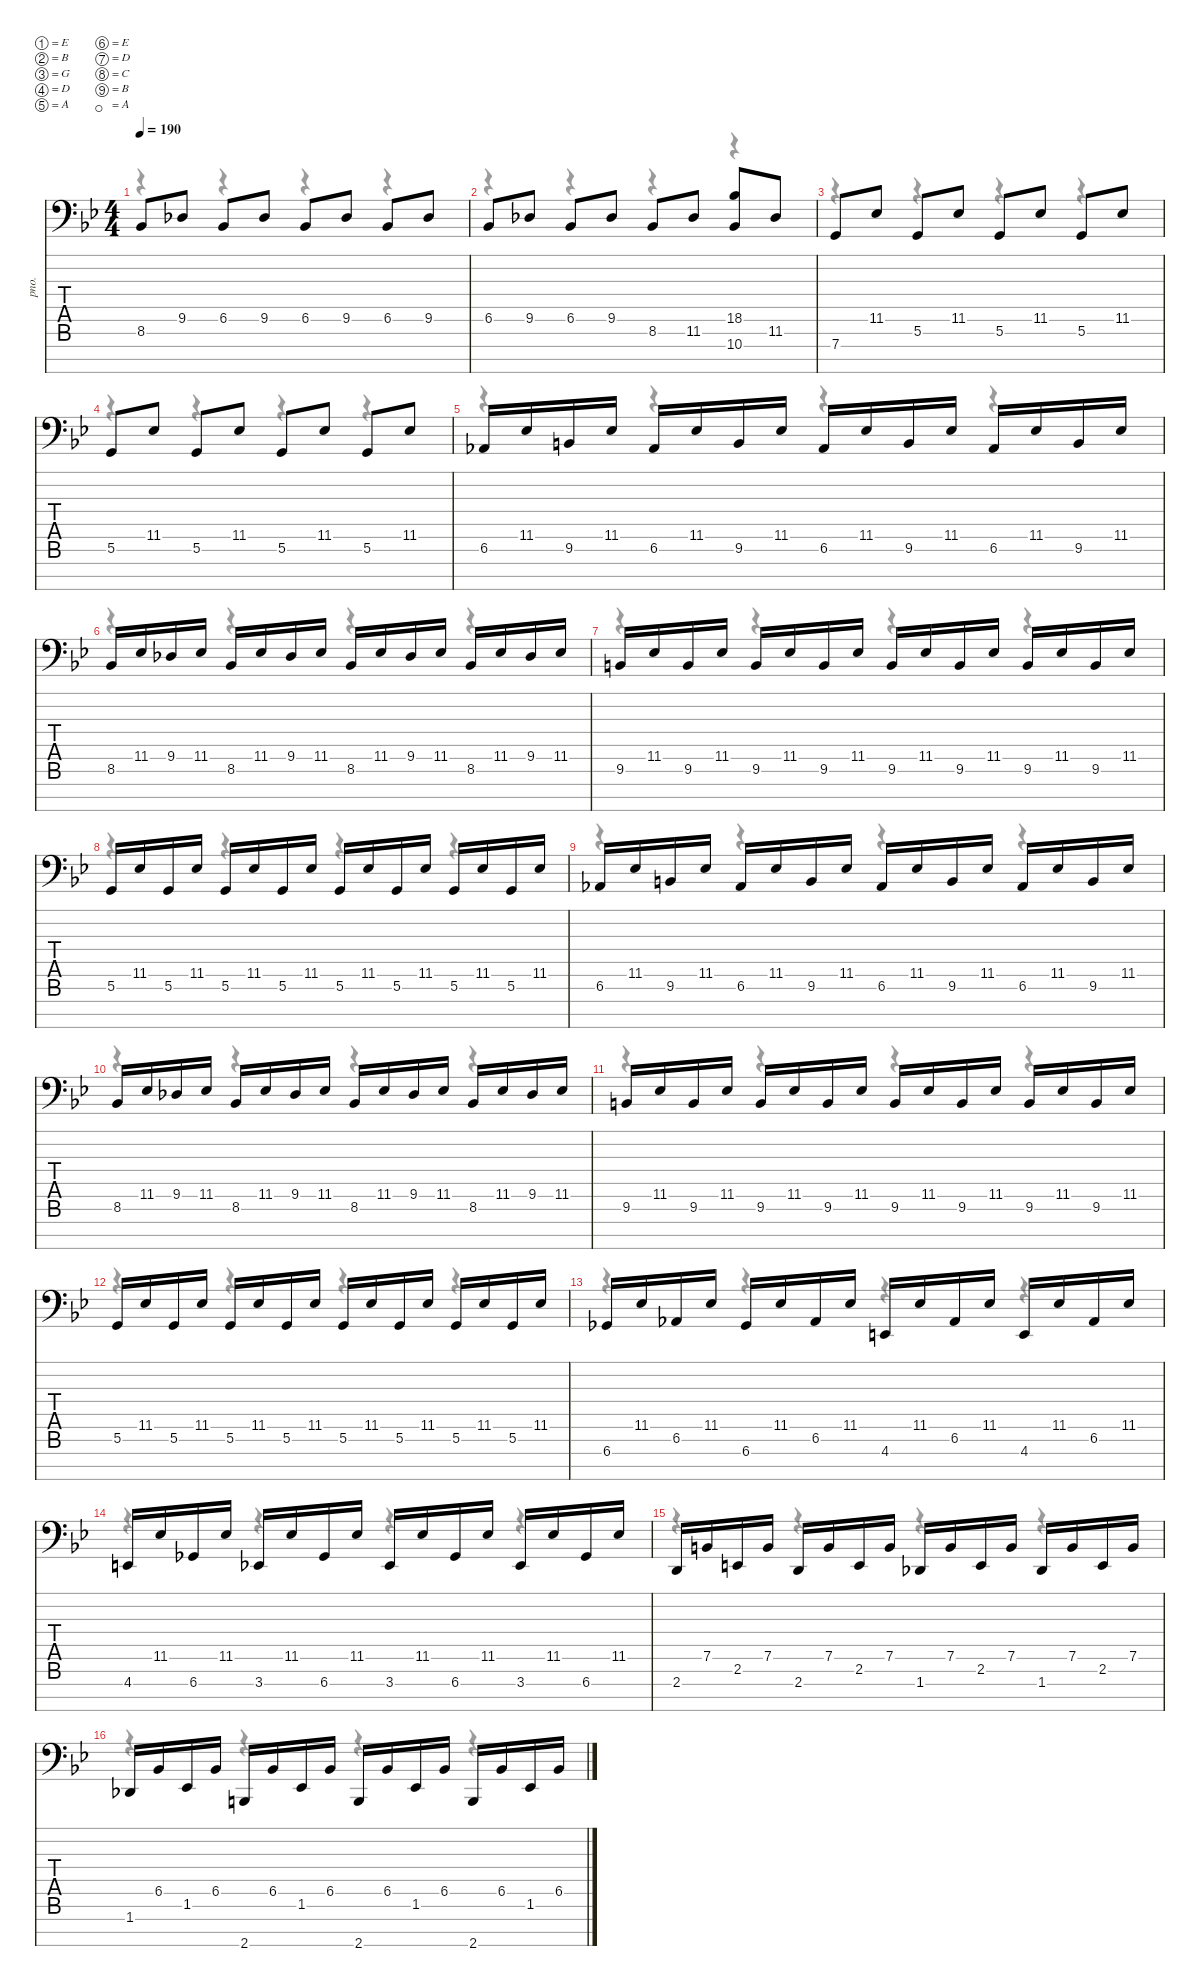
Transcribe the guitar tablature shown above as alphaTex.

\defaultSystemsLayout 4
\hideDynamics
\bracketExtendMode nobrackets
\otherSystemsTrackNameOrientation horizontal
\track ("Left Hand" "pno.") {solo instrument acousticgrandpiano}
\staff {score tabs}
\tuning (E4 B3 G3 D3 A2 E2 D2 C2 B1 A1)
\voice
\ts (4 4)
\tempo 190
\clef f4
\ks bb
8.7{acc b}.8{dy f beam Up} 9.6{acc b}.8{beam Up} 6.6{acc b}.8{beam Up} 9.6{acc b}.8{beam Up} 6.6{acc b}.8{beam Up} 9.6{acc b}.8{beam Up} 6.6{acc b}.8{beam Up} 9.6{acc b}.8{beam Up} |
6.6{acc b}.8{beam Up} 9.6{acc b}.8{beam Up} 6.6{acc b}.8{beam Up} 9.6{acc b}.8{beam Up} 8.7{acc b}.8{beam Up} 11.7{acc b}.8{beam Up} (18.6{acc b} 10.8{acc b}).8{beam Up} 11.7{acc b}.8{beam Up} |
7.8{acc forcenatural}.8{beam Up} 11.6{acc b}.8{beam Up} 5.7{acc forcenatural}.8{beam Up} 11.6{acc b}.8{beam Up} 5.7{acc forcenatural}.8{beam Up} 11.6{acc b}.8{beam Up} 5.7{acc forcenatural}.8{beam Up} 11.6{acc b}.8{beam Up} |
5.7{acc forcenatural}.8{beam Up} 11.6{acc b}.8{beam Up} 5.7{acc forcenatural}.8{beam Up} 11.6{acc b}.8{beam Up} 5.7{acc forcenatural}.8{beam Up} 11.6{acc b}.8{beam Up} 5.7{acc forcenatural}.8{beam Up} 11.6{acc b}.8{beam Up} |
6.7{acc b}.16{beam Up} 11.6{acc b}.16{beam Up} 9.7{acc forcenatural}.16{beam Up} 11.6{acc b}.16{beam Up} 6.7{acc b}.16{beam Up} 11.6{acc b}.16{beam Up} 9.7{acc forcenatural}.16{beam Up} 11.6{acc b}.16{beam Up} 6.7{acc b}.16{beam Up} 11.6{acc b}.16{beam Up} 9.7{acc forcenatural}.16{beam Up} 11.6{acc b}.16{beam Up} 6.7{acc b}.16{beam Up} 11.6{acc b}.16{beam Up} 9.7{acc forcenatural}.16{beam Up} 11.6{acc b}.16{beam Up} |
8.7{acc b}.16{beam Up} 11.6{acc b}.16{beam Up} 9.6{acc b}.16{beam Up} 11.6{acc b}.16{beam Up} 8.7{acc b}.16{beam Up} 11.6{acc b}.16{beam Up} 9.6{acc b}.16{beam Up} 11.6{acc b}.16{beam Up} 8.7{acc b}.16{beam Up} 11.6{acc b}.16{beam Up} 9.6{acc b}.16{beam Up} 11.6{acc b}.16{beam Up} 8.7{acc b}.16{beam Up} 11.6{acc b}.16{beam Up} 9.6{acc b}.16{beam Up} 11.6{acc b}.16{beam Up} |
9.7{acc forcenatural}.16{beam Up} 11.6{acc b}.16{beam Up} 9.7{acc forcenatural}.16{beam Up} 11.6{acc b}.16{beam Up} 9.7{acc forcenatural}.16{beam Up} 11.6{acc b}.16{beam Up} 9.7{acc forcenatural}.16{beam Up} 11.6{acc b}.16{beam Up} 9.7{acc forcenatural}.16{beam Up} 11.6{acc b}.16{beam Up} 9.7{acc forcenatural}.16{beam Up} 11.6{acc b}.16{beam Up} 9.7{acc forcenatural}.16{beam Up} 11.6{acc b}.16{beam Up} 9.7{acc forcenatural}.16{beam Up} 11.6{acc b}.16{beam Up} |
5.7{acc forcenatural}.16{beam Up} 11.6{acc b}.16{beam Up} 5.7{acc forcenatural}.16{beam Up} 11.6{acc b}.16{beam Up} 5.7{acc forcenatural}.16{beam Up} 11.6{acc b}.16{beam Up} 5.7{acc forcenatural}.16{beam Up} 11.6{acc b}.16{beam Up} 5.7{acc forcenatural}.16{beam Up} 11.6{acc b}.16{beam Up} 5.7{acc forcenatural}.16{beam Up} 11.6{acc b}.16{beam Up} 5.7{acc forcenatural}.16{beam Up} 11.6{acc b}.16{beam Up} 5.7{acc forcenatural}.16{beam Up} 11.6{acc b}.16{beam Up} |
6.7{acc b}.16{beam Up} 11.6{acc b}.16{beam Up} 9.7{acc forcenatural}.16{beam Up} 11.6{acc b}.16{beam Up} 6.7{acc b}.16{beam Up} 11.6{acc b}.16{beam Up} 9.7{acc forcenatural}.16{beam Up} 11.6{acc b}.16{beam Up} 6.7{acc b}.16{beam Up} 11.6{acc b}.16{beam Up} 9.7{acc forcenatural}.16{beam Up} 11.6{acc b}.16{beam Up} 6.7{acc b}.16{beam Up} 11.6{acc b}.16{beam Up} 9.7{acc forcenatural}.16{beam Up} 11.6{acc b}.16{beam Up} |
8.7{acc b}.16{beam Up} 11.6{acc b}.16{beam Up} 9.6{acc b}.16{beam Up} 11.6{acc b}.16{beam Up} 8.7{acc b}.16{beam Up} 11.6{acc b}.16{beam Up} 9.6{acc b}.16{beam Up} 11.6{acc b}.16{beam Up} 8.7{acc b}.16{beam Up} 11.6{acc b}.16{beam Up} 9.6{acc b}.16{beam Up} 11.6{acc b}.16{beam Up} 8.7{acc b}.16{beam Up} 11.6{acc b}.16{beam Up} 9.6{acc b}.16{beam Up} 11.6{acc b}.16{beam Up} |
9.7{acc forcenatural}.16{beam Up} 11.6{acc b}.16{beam Up} 9.7{acc forcenatural}.16{beam Up} 11.6{acc b}.16{beam Up} 9.7{acc forcenatural}.16{beam Up} 11.6{acc b}.16{beam Up} 9.7{acc forcenatural}.16{beam Up} 11.6{acc b}.16{beam Up} 9.7{acc forcenatural}.16{beam Up} 11.6{acc b}.16{beam Up} 9.7{acc forcenatural}.16{beam Up} 11.6{acc b}.16{beam Up} 9.7{acc forcenatural}.16{beam Up} 11.6{acc b}.16{beam Up} 9.7{acc forcenatural}.16{beam Up} 11.6{acc b}.16{beam Up} |
5.7{acc forcenatural}.16{beam Up} 11.6{acc b}.16{beam Up} 5.7{acc forcenatural}.16{beam Up} 11.6{acc b}.16{beam Up} 5.7{acc forcenatural}.16{beam Up} 11.6{acc b}.16{beam Up} 5.7{acc forcenatural}.16{beam Up} 11.6{acc b}.16{beam Up} 5.7{acc forcenatural}.16{beam Up} 11.6{acc b}.16{beam Up} 5.7{acc forcenatural}.16{beam Up} 11.6{acc b}.16{beam Up} 5.7{acc forcenatural}.16{beam Up} 11.6{acc b}.16{beam Up} 5.7{acc forcenatural}.16{beam Up} 11.6{acc b}.16{beam Up} |
6.8{acc b}.16{beam Up} 11.6{acc b}.16{beam Up} 6.7{acc b}.16{beam Up} 11.6{acc b}.16{beam Up} 6.8{acc b}.16{beam Up} 11.6{acc b}.16{beam Up} 6.7{acc b}.16{beam Up} 11.6{acc b}.16{beam Up} 4.8{acc forcenatural}.16{beam Up} 11.6{acc b}.16{beam Up} 6.7{acc b}.16{beam Up} 11.6{acc b}.16{beam Up} 4.8{acc forcenatural}.16{beam Up} 11.6{acc b}.16{beam Up} 6.7{acc b}.16{beam Up} 11.6{acc b}.16{beam Up} |
4.8{acc forcenatural}.16{beam Up} 11.6{acc b}.16{beam Up} 6.8{acc b}.16{beam Up} 11.6{acc b}.16{beam Up} 3.8{acc b}.16{beam Up} 11.6{acc b}.16{beam Up} 6.8{acc b}.16{beam Up} 11.6{acc b}.16{beam Up} 3.8{acc b}.16{beam Up} 11.6{acc b}.16{beam Up} 6.8{acc b}.16{beam Up} 11.6{acc b}.16{beam Up} 3.8{acc b}.16{beam Up} 11.6{acc b}.16{beam Up} 6.8{acc b}.16{beam Up} 11.6{acc b}.16{beam Up} |
2.8{acc forcenatural}.16{beam Up} 7.6{acc forcenatural}.16{beam Up} 2.7{acc forcenatural}.16{beam Up} 7.6{acc forcenatural}.16{beam Up} 2.8{acc forcenatural}.16{beam Up} 7.6{acc forcenatural}.16{beam Up} 2.7{acc forcenatural}.16{beam Up} 7.6{acc forcenatural}.16{beam Up} 1.8{acc b}.16{beam Up} 7.6{acc forcenatural}.16{beam Up} 2.7{acc forcenatural}.16{beam Up} 7.6{acc forcenatural}.16{beam Up} 1.8{acc b}.16{beam Up} 7.6{acc forcenatural}.16{beam Up} 2.7{acc forcenatural}.16{beam Up} 7.6{acc forcenatural}.16{beam Up} |
1.8{acc b}.16{beam Up} 6.6{acc b}.16{beam Up} 1.7{acc b}.16{beam Up} 6.6{acc b}.16{beam Up} 2.10{acc forcenatural}.16{beam Up} 6.6{acc b}.16{beam Up} 1.7{acc b}.16{beam Up} 6.6{acc b}.16{beam Up} 2.10{acc forcenatural}.16{beam Up} 6.6{acc b}.16{beam Up} 1.7{acc b}.16{beam Up} 6.6{acc b}.16{beam Up} 2.10{acc forcenatural}.16{beam Up} 6.6{acc b}.16{beam Up} 1.7{acc b}.16{beam Up} 6.6{acc b}.16{beam Up}
\voice
\clef f4
\ottava regular
\simile none
\ks bb
r.4{dy mf beam Down} r.4{beam Down} r.4{beam Down} r.4{beam Down} |
r.4{beam Down} r.4{beam Down} r.4{beam Down} r.4{beam Down} |
r.4{beam Down} r.4{beam Down} r.4{beam Down} r.4{beam Down} |
r.4{beam Down} r.4{beam Down} r.4{beam Down} r.4{beam Down} |
r.4{beam Down} r.4{beam Down} r.4{beam Down} r.4{beam Down} |
r.4{beam Down} r.4{beam Down} r.4{beam Down} r.4{beam Down} |
r.4{beam Down} r.4{beam Down} r.4{beam Down} r.4{beam Down} |
r.4{beam Down} r.4{beam Down} r.4{beam Down} r.4{beam Down} |
r.4{beam Down} r.4{beam Down} r.4{beam Down} r.4{beam Down} |
r.4{beam Down} r.4{beam Down} r.4{beam Down} r.4{beam Down} |
r.4{beam Down} r.4{beam Down} r.4{beam Down} r.4{beam Down} |
r.4{beam Down} r.4{beam Down} r.4{beam Down} r.4{beam Down} |
r.4{beam Down} r.4{beam Down} r.4{beam Down} r.4{beam Down} |
r.4{beam Down} r.4{beam Down} r.4{beam Down} r.4{beam Down} |
r.4{beam Down} r.4{beam Down} r.4{beam Down} r.4{beam Down} |
r.4{beam Down} r.4{beam Down} r.4{beam Down} r.4{beam Down}
